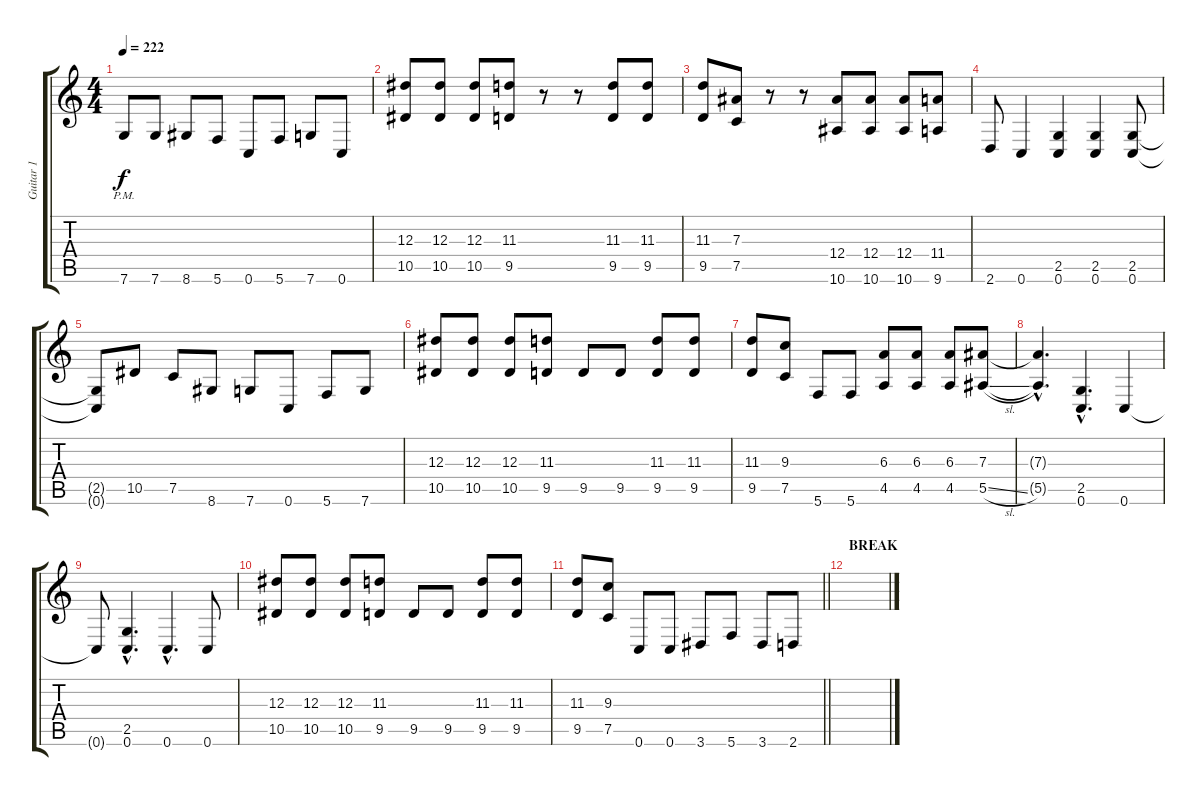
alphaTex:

\track ("Guitar 1" "Guitar 1") {instrument distortionguitar}
\staff {score tabs}
\tuning (C4 G3 Eb3 Bb2 F2 C2) {hide}
\ts (4 4)
\tempo 222
\clef g2
\ks c
7.6{pm}.8{dy f} 7.6.8 8.6.8 5.6.8 0.6.8 5.6.8 7.6.8 0.6.8 |
(12.3 10.5).8 (12.3 10.5).8 (12.3 10.5).8 (11.3 9.5).8 r.8 r.8 (11.3 9.5).8 (11.3 9.5).8 |
(11.3 9.5).8 (7.3 7.5).8 r.8 r.8 (12.4 10.6).8 (12.4 10.6).8 (12.4 10.6).8 (11.4 9.6).8 |
2.6.8 0.6.4 (2.5 0.6).4 (2.5 0.6).4 (2.5 0.6).8 |
(2.5{t} 0.6{t}).8 10.5.8 7.5.8 8.6.8 7.6.8 0.6.8 5.6.8 7.6.8 |
(12.3 10.5).8 (12.3 10.5).8 (12.3 10.5).8 (11.3 9.5).8 9.5.8 9.5.8 (11.3 9.5).8 (11.3 9.5).8 |
(11.3 9.5).8 (9.3 7.5).8 5.6.8 5.6.8 (6.3 4.5).8 (6.3 4.5).8 (6.3 4.5).8 (7.3 5.5{sl}).8 |
(7.3{hac t} 5.5{hac t}).4{d} (2.5{hac} 0.6{hac}).4{d} 0.6.4 |
0.6{t}.8 (2.5{hac} 0.6{hac}).4{d} 0.6{hac}.4{d} 0.6.8 |
(12.3 10.5).8 (12.3 10.5).8 (12.3 10.5).8 (11.3 9.5).8 9.5.8 9.5.8 (11.3 9.5).8 (11.3 9.5).8 |
\barLineRight lightlight
(11.3 9.5).8 (9.3 7.5).8 0.6.8 0.6.8 3.6.8 5.6.8 3.6.8 2.6.8 |
\section ("" "BREAK")
